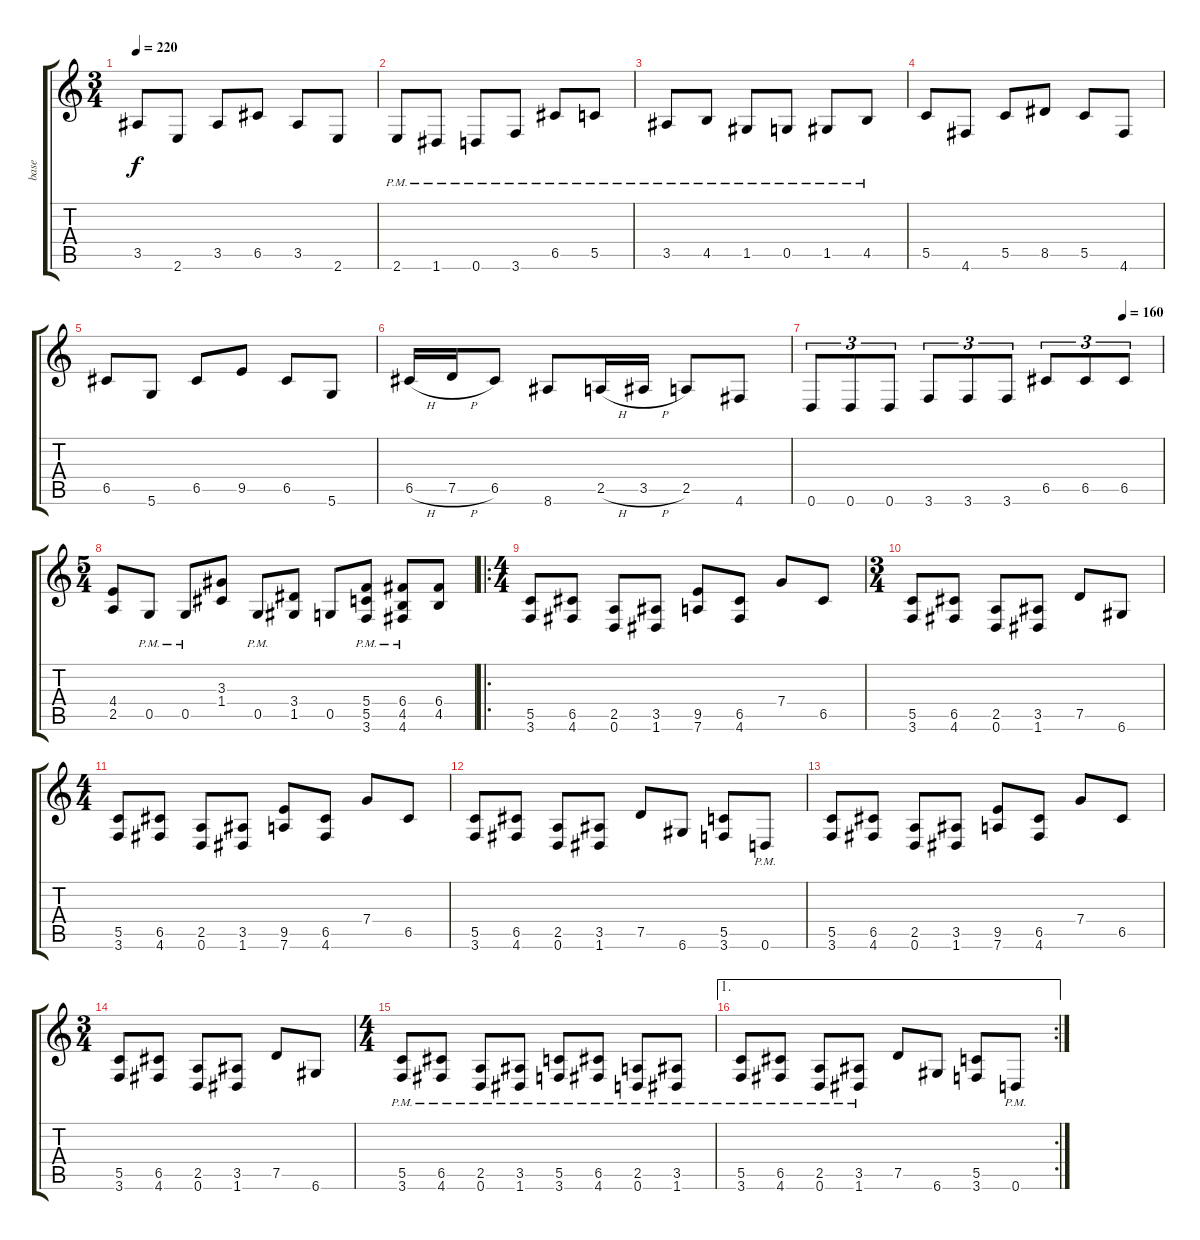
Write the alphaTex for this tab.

\track ("base" "base") {instrument distortionguitar}
\staff {score tabs}
\tuning (D4 A3 F3 C3 G2 D2) {hide}
\ts (3 4)
\tempo 220
\clef g2
\ks c
3.5.8{dy f} 2.6.8 3.5.8 6.5.8 3.5.8 2.6.8 |
2.6{pm}.8 1.6{pm}.8 0.6{pm}.8 3.6{pm}.8 6.5{pm}.8 5.5{pm}.8 |
3.5{pm}.8 4.5{pm}.8 1.5{pm}.8 0.5{pm}.8 1.5{pm}.8 4.5{pm}.8 |
5.5.8 4.6.8 5.5.8 8.5.8 5.5.8 4.6.8 |
6.5.8 5.6.8 6.5.8 9.5.8 6.5.8 5.6.8 |
6.5{h}.16 7.5{h}.16 6.5.8 8.6.8 2.5{h}.16 3.5{h}.16 2.5.8 4.6.8 |
\tempo (160 0.8888888888888888)
0.6.8{tu (3 2)} 0.6.8{tu (3 2)} 0.6.8{tu (3 2)} 3.6.8{tu (3 2)} 3.6.8{tu (3 2)} 3.6.8{tu (3 2)} 6.5.8{tu (3 2)} 6.5.8{tu (3 2)} 6.5.8{tu (3 2)} |
\ts (5 4)
(4.4 2.5).8 0.5{pm}.8 0.5{pm}.8 (3.3 1.4).8 0.5{pm}.8 (3.4 1.5).8 0.5.8 (5.4{pm} 5.5{pm} 3.6{pm}).8 (6.4{pm} 4.5{pm} 4.6{pm}).8 (6.4 4.5).8 |
\ro
\ts (4 4)
(5.5 3.6).8 (6.5 4.6).8 (2.5 0.6).8 (3.5 1.6).8 (9.5 7.6).8 (6.5 4.6).8 7.4.8 6.5.8 |
\ts (3 4)
(5.5 3.6).8 (6.5 4.6).8 (2.5 0.6).8 (3.5 1.6).8 7.5.8 6.6.8 |
\ts (4 4)
(5.5 3.6).8 (6.5 4.6).8 (2.5 0.6).8 (3.5 1.6).8 (9.5 7.6).8 (6.5 4.6).8 7.4.8 6.5.8 |
(5.5 3.6).8 (6.5 4.6).8 (2.5 0.6).8 (3.5 1.6).8 7.5.8 6.6.8 (5.5 3.6).8 0.6{pm}.8 |
(5.5 3.6).8 (6.5 4.6).8 (2.5 0.6).8 (3.5 1.6).8 (9.5 7.6).8 (6.5 4.6).8 7.4.8 6.5.8 |
\ts (3 4)
(5.5 3.6).8 (6.5 4.6).8 (2.5 0.6).8 (3.5 1.6).8 7.5.8 6.6.8 |
\ts (4 4)
(5.5{pm} 3.6{pm}).8 (6.5{pm} 4.6{pm}).8 (2.5{pm} 0.6{pm}).8 (3.5{pm} 1.6{pm}).8 (5.5{pm} 3.6{pm}).8 (6.5{pm} 4.6{pm}).8 (2.5{pm} 0.6{pm}).8 (3.5{pm} 1.6{pm}).8 |
\ae 1
\rc 2
(5.5{pm} 3.6{pm}).8 (6.5{pm} 4.6{pm}).8 (2.5{pm} 0.6{pm}).8 (3.5{pm} 1.6{pm}).8 7.5.8 6.6.8 (5.5 3.6).8 0.6{pm}.8
